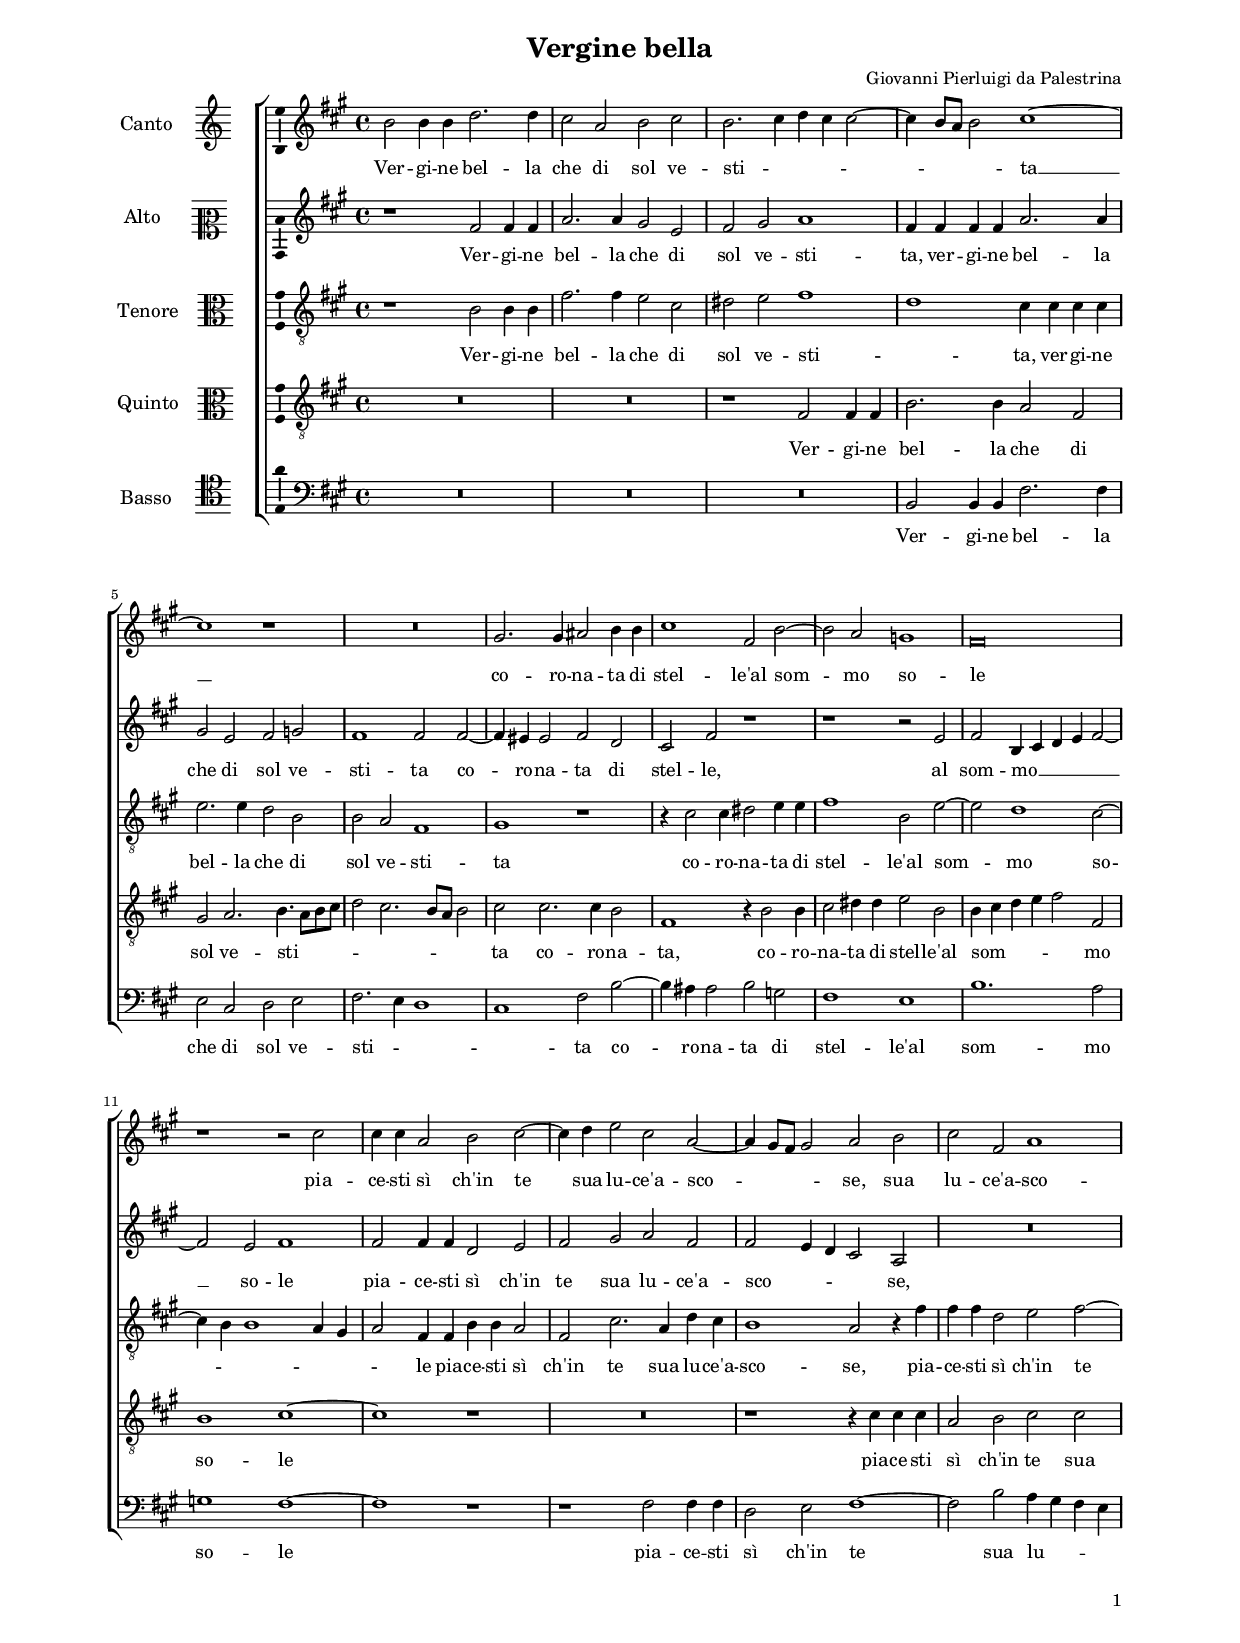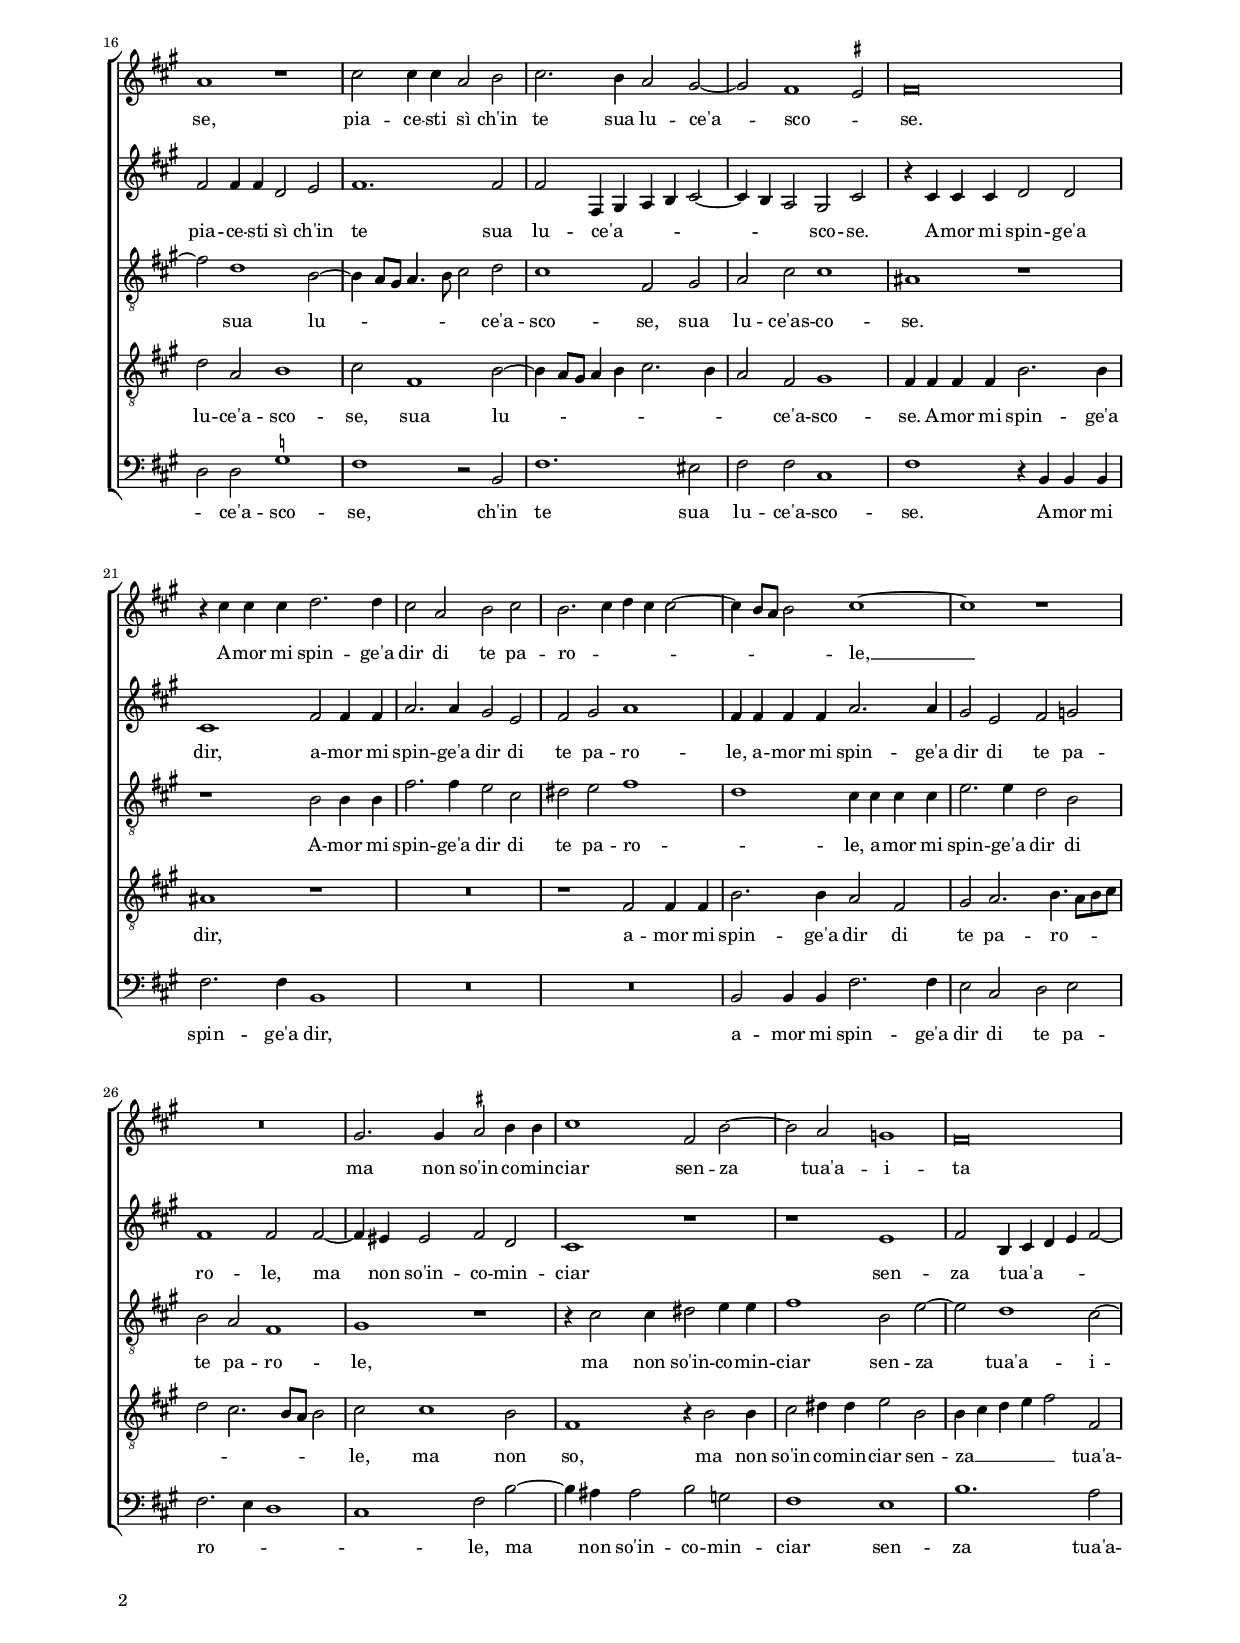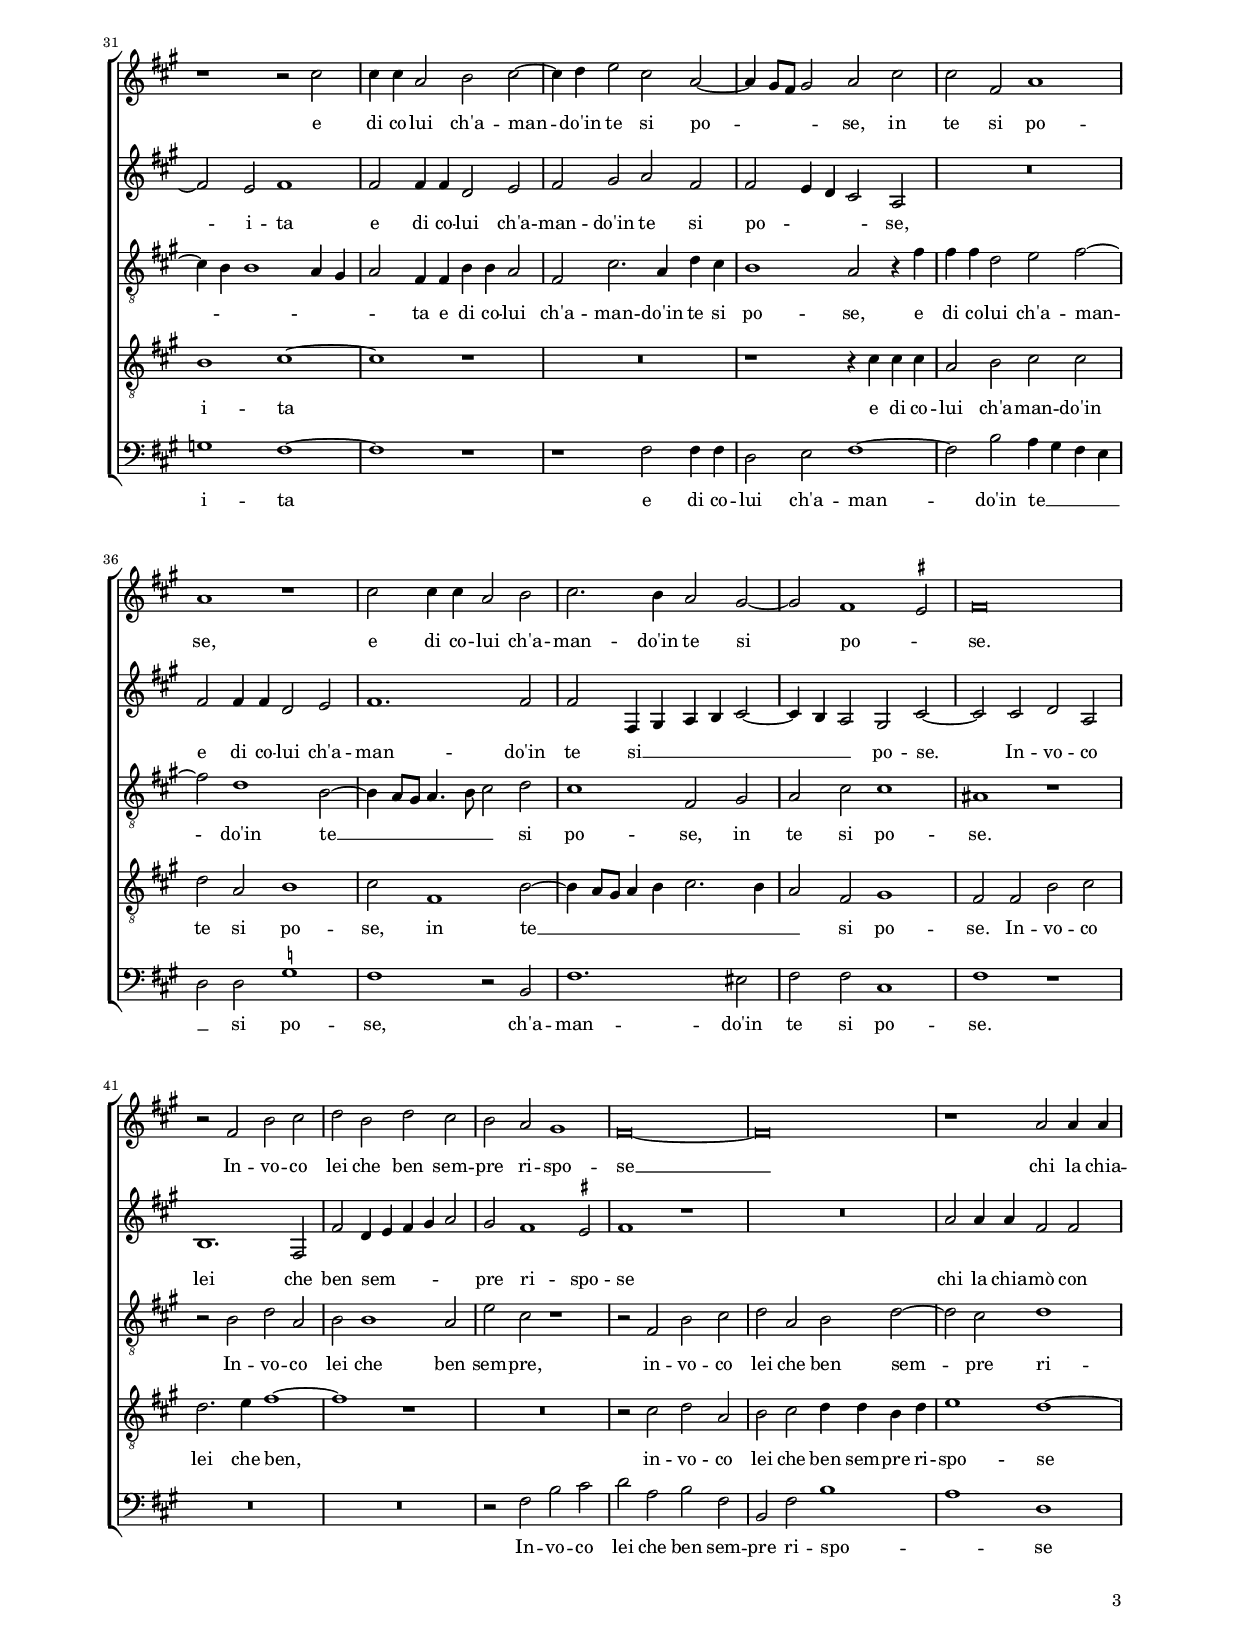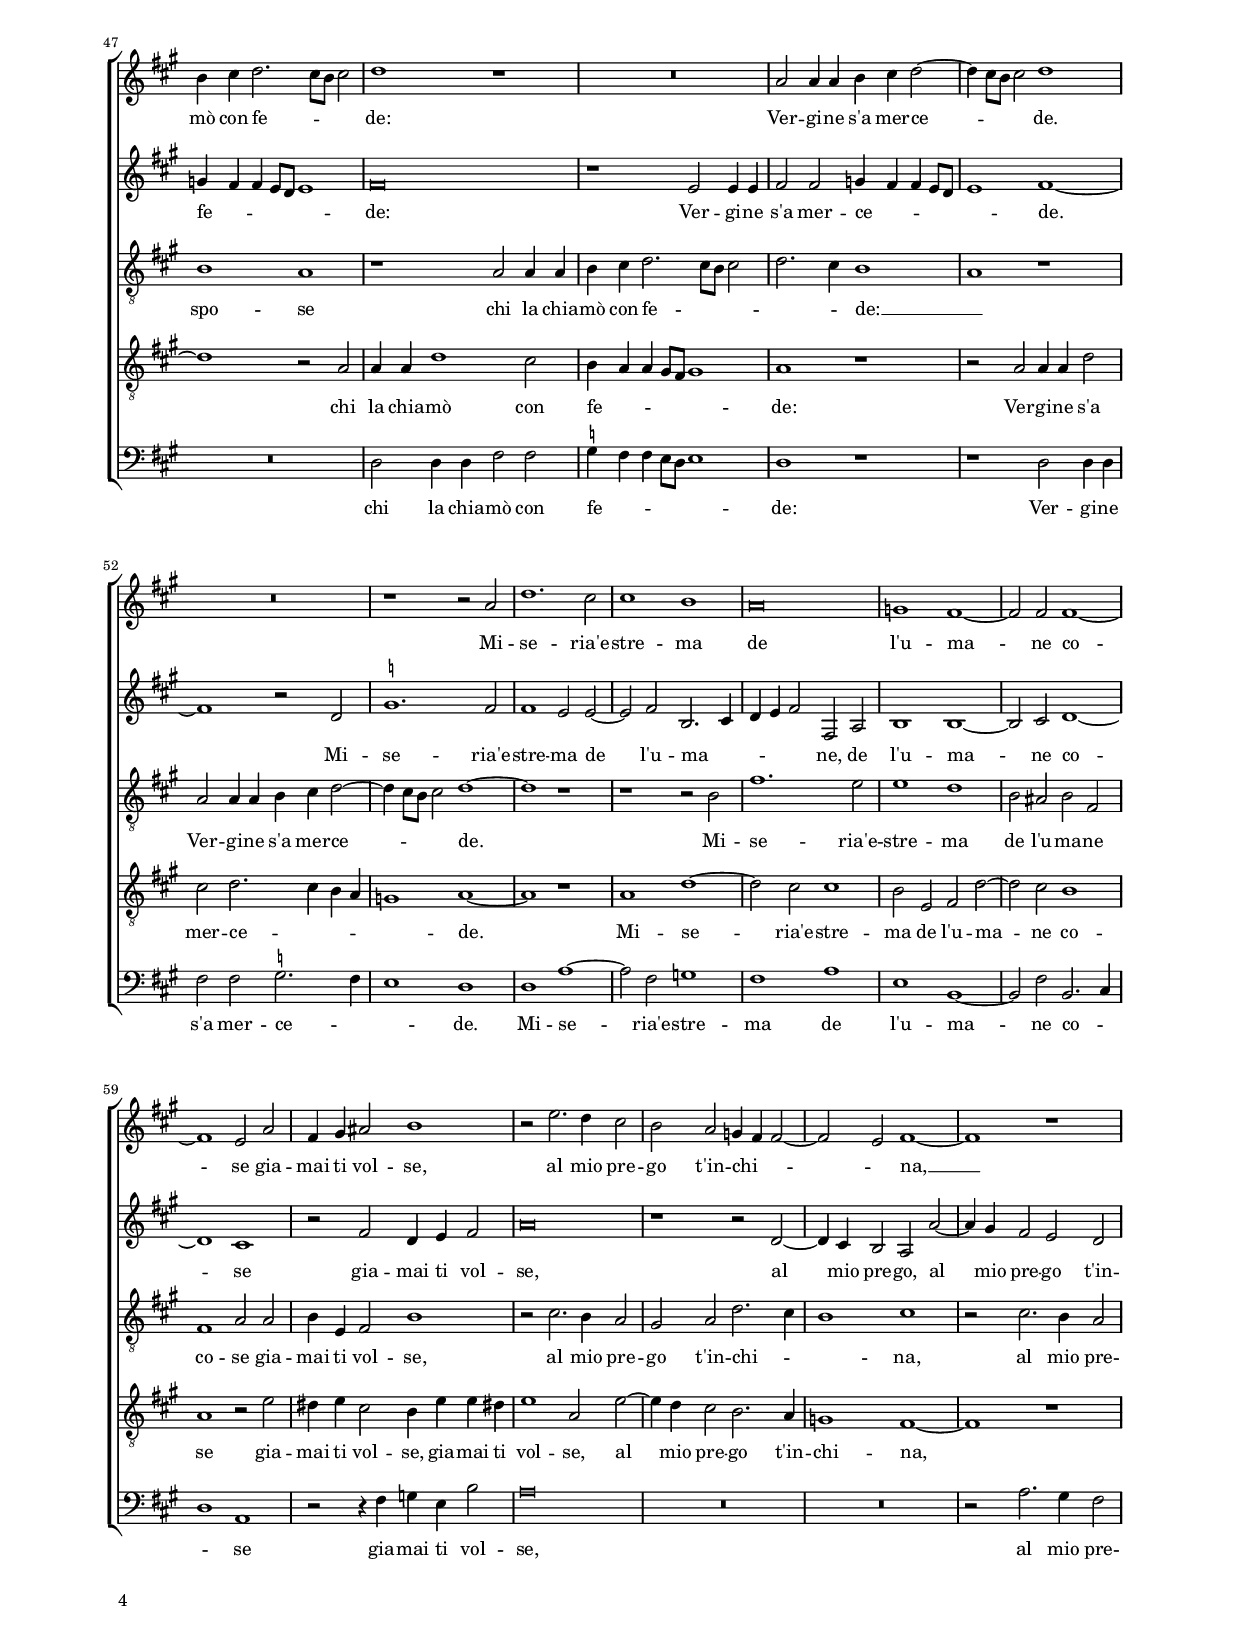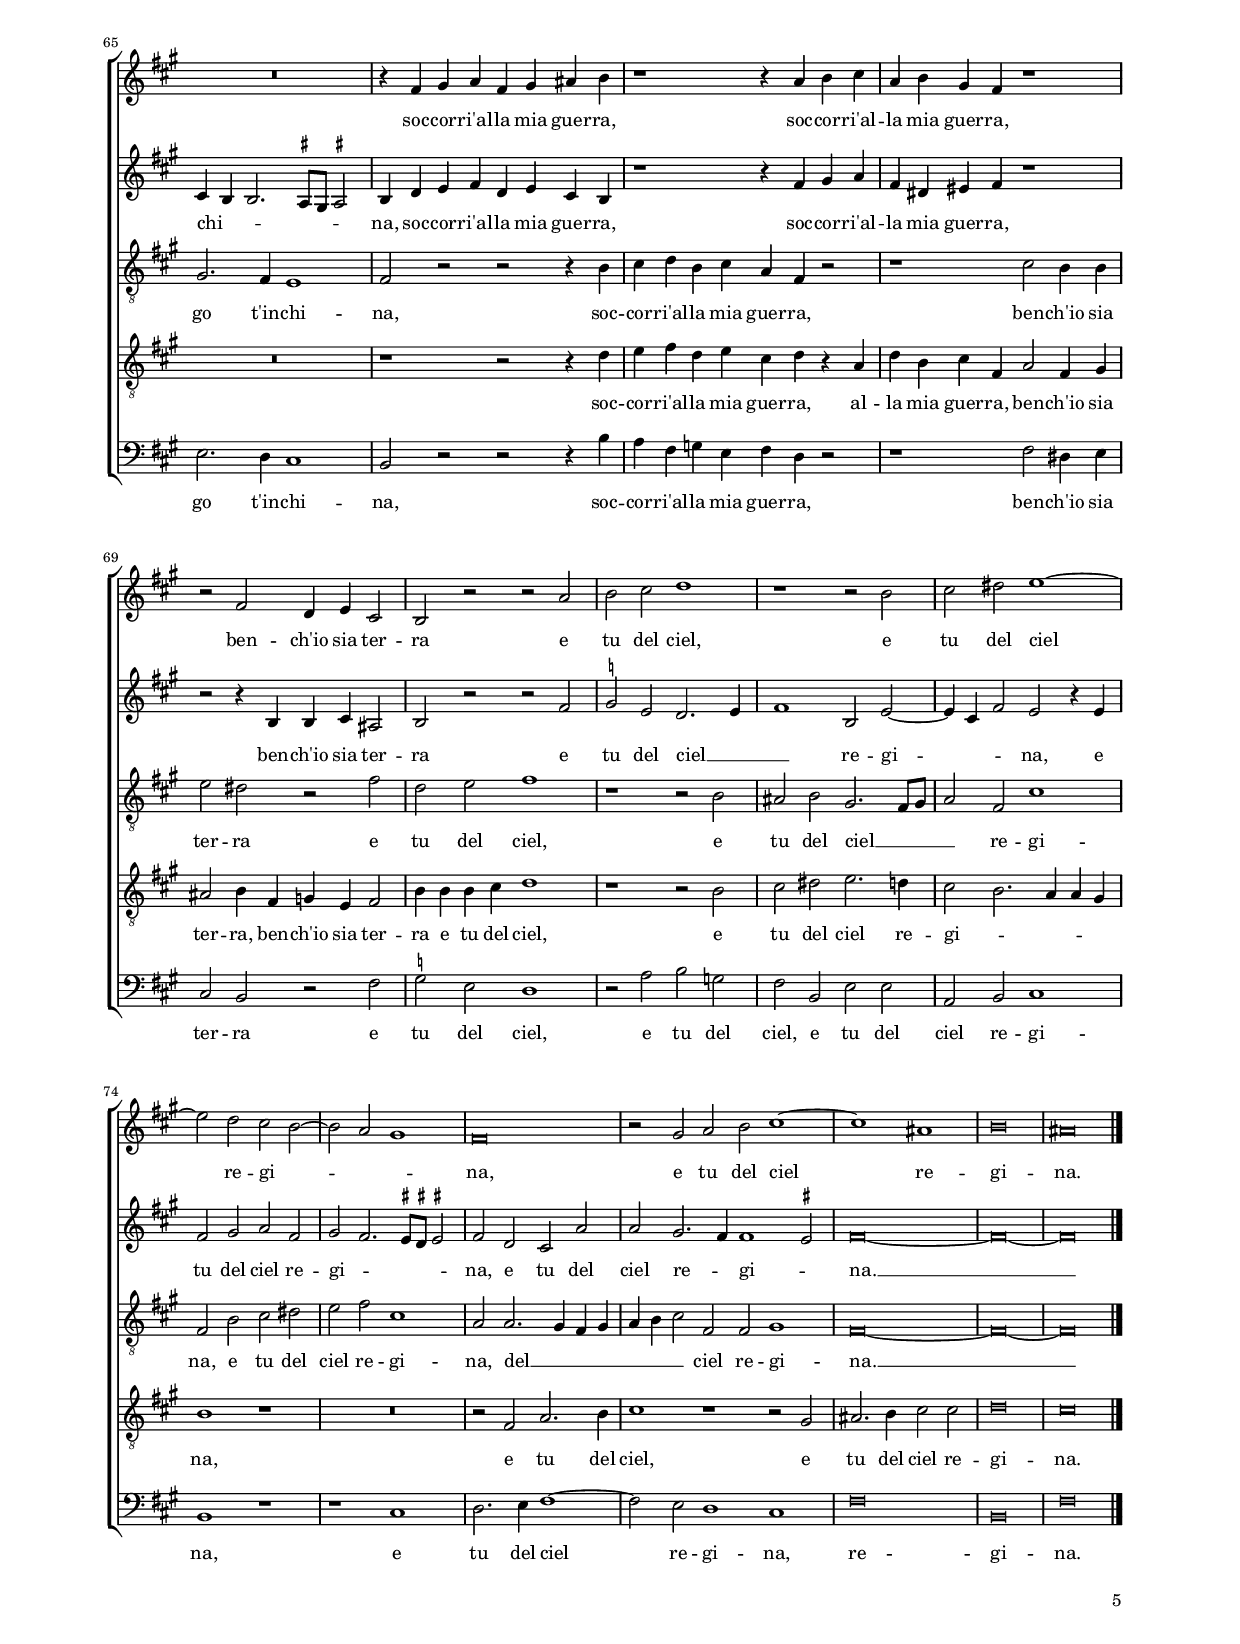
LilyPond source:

\header
{
  title="Vergine bella"
  composer="Giovanni Pierluigi da Palestrina"
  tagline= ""
}

\version "2.22.2"
\language deutsch
#(set-global-staff-size 15)
% #(set-default-paper-size "letter")
#(ly:set-option 'point-and-click #f)




	ficta = { \once \set suggestAccidentals = ##t }

	forget = #(define-music-function (music) (ly:music?) #{
		\accidentalStyle forget
		$music
		\accidentalStyle default
		#})


  
    
\paper
	{
	top-margin = 1.8 \cm
	bottom-margin = 1.2 \cm
	left-margin = 2 \cm
	right-margin = 2 \cm
	ragged-bottom = ##f
	ragged-last-bottom = ##f
	print-page-number = ##f
	system-system-spacing = #'((basic-distance . 17) (minimum-distance . 14) (padding . 7) (strechability . 150))
    oddFooterMarkup=\markup   \fill-line { "" \fromproperty #'page:page-number-string }
    evenFooterMarkup=\markup  \fill-line { \fromproperty #'page:page-number-string "" }
    last-bottom-spacing = #'((basic-distance . 12) (minimum-distance . 7) (padding . 4))
	systems-per-page = 3
    page-count = 5
%	min-systems-per-page = 3
%	print-all-headers = ##t
%	print-first-page-number = ##t
%	first-page-number = 1
	}

	
global = {
    % \set Staff.autoBeaming = ##f
	\key c \major
	\time 4/4 \set Score.measureLength = #(ly:make-moment 2/1)
    \set Score.tempoHideNote = ##t
    \tempo 2 = 90
    \skip 1*2*76
    \set Score.measureLength = #(ly:make-moment 3/1)
    \skip 1*3
    \set Score.measureLength = #(ly:make-moment 2/1)
    \skip 1*2*3 
    \bar "|."
	}
    

incipitcantus = \markup { \score {
	{
	\set Staff.instrumentName = \markup { \fontsize #1 "Canto" }
	\key c \major
	\clef violin
	s4 \bar ""
	}
	\layout  {
	raggedright = ##t
	indent = 1.6 \cm
	line-width = 2.2\cm
	\context { \Staff \remove Time_signature_engraver }
	\override Staff.Clef.Y-extent = #'(0 . 0)
	}} \hspace #1 }

      
incipitaltus = \markup { \score {
	{
	\set Staff.instrumentName = \markup { \fontsize #1 "Alto" }
	\key c \major
	\clef mezzosoprano
	s4 \bar ""
	}
	\layout  {
	raggedright = ##t
	indent = 1.6 \cm
	line-width = 2.2\cm
	\context { \Staff \remove Time_signature_engraver }
	\override Staff.Clef.Y-extent = #'(0 . 0)
	}} \hspace #1 }


incipittenor = \markup { \score {
	{
	\set Staff.instrumentName = \markup { \fontsize #1 "Tenore" }
	\key c \major
	\clef alto
	s4 \bar ""
	}
	\layout  {
	raggedright = ##t
	indent = 1.6 \cm
	line-width = 2.2\cm
	\context { \Staff \remove Time_signature_engraver }
	\override Staff.Clef.Y-extent = #'(0 . 0)
	}} \hspace #1 }
      
      
incipitquintus = \markup { \score {
	{
	\set Staff.instrumentName = \markup { \fontsize #1 "Quinto" }
	\key c \major
	\clef alto
	s4 \bar ""
	}
	\layout  {
	raggedright = ##t
	indent = 1.6 \cm
	line-width = 2.2\cm
	\context { \Staff \remove Time_signature_engraver }
	\override Staff.Clef.Y-extent = #'(0 . 0)
	}} \hspace #1 }
      
      
incipitbassus = \markup { \score {
	{
	\set Staff.instrumentName = \markup { \fontsize #1 "Basso" }
	\key c \major
	\clef tenor
	s4 \bar ""
	}
	\layout  {
	raggedright = ##t
	indent = 1.6 \cm
	line-width = 2.2\cm
	\context { \Staff \remove Time_signature_engraver }
	\override Staff.Clef.Y-extent = #'(0 . 0)
	}} \hspace #1 }


cantus =  \relative c''
	{
	d2 d4 d f2. f4
	e2 c d e
	d2. e4 f4 e e2~
	e4 d8 c d2 e1~
%5
	e1 r |
	R\breve
	h2. h4 cis2 d4 d
	e1 a,2 d~
	d2 c b1
%10
	a\breve |
	r1 r2 e'
	e4 e c2 d e~
	e4 f g2 e c~
	c4 h8 a h2 c d
%15
	e2 a, c1 |
	c1 r
	e2 e4 e c2 d
	e2. d4 c2 h~
	h2 a1 \ficta gis2
%20
	a\breve |
	r4 e' e e f2. f4
	e2 c d e
	d2. e4 f4 e e2~
	e4 d8 c d2 e1~
%25
	e1 r |
	R\breve
	h2. h4 \ficta cis2 d4 d
	e1 a,2 d~
	d2 c b1
%30
	a\breve |
	r1 r2 e'
	e4 e c2 d e~
	e4 f g2 e c~
	c4 h8 a h2 c e
%35
	e2 a, c1 |
	c1 r
	e2 e4 e c2 d
	e2. d4 c2 h~
	h2 a1 \ficta gis2
%40
	a\breve |
	r2 a d e
	f2 d f e
	d2 c h1
	a\breve~
%45
	a\breve |
	r1 c2 c4 c
	d4 e f2. e8 d e2
	f1 r
	R\breve
%50
	c2 c4 c d e f2~ |
	f4 e8 d e2 f1
	R\breve
	r1 r2 c
	f1. e2
%55
	e1 d |
	c\breve
	b1 a~
	a2 a a1~
	a1 g2 c
%60
	a4 h cis2 d1 |
	r2 g2. f4 e2
	d2 c b4 a a2~
	a2 g a1~
	a1 r
%65
	R\breve |
	r4 a h c a h cis d
	r1 r4 c d e
	c4 d h a r1
	r2 a f4 g e2
%70
	d2 r r c' |
	d2 e f1
	r1 r2 d
	e2 fis g1~
	g2 f e d~
%75
	d2 c h1 |
	a\breve
	r2 h c d e1~
	e1 cis
	d\breve
%80
	cis\breve |	  
	}


altus =  \relative c'
	{
	r1 a'2 a4 a
	c2. c4 h2 g
	a2 h c1
	a4 a a a c2. c4
%5
	h2 g a2 b |
	a1 a2 a~
	a4 gis gis2 a f
	e2 a r1
	r1 r2 g
%10
	a2 d,4 e f g a2~ |
	a2 g a1
	a2 a4 a f2 g
	a2 h c a
	a2 g4 f e2 c
%15
	R\breve |
	a'2 a4 a f2 g
	a1. a2
	a2 a,4 h c d e2~
	e4 d c2 h e
%20
	r4 e e e f2 f |
	e1 a2 a4 a
	c2. c4 h2 g
	a2 h c1
	a4 a a a c2. c4
%25
	h2 g a b |
	a1 a2 a~
	a4 gis gis2 a f
	e1 r
	r1 g
%30
	a2 d,4 e f g a2~ |
	a2 g a1
	a2 a4 a f2 g
	a2 h c a
	a2 g4 f e2 c
%35
	R\breve |
	a'2 a4 a f2 g
	a1. a2
	a2 a,4 h c d e2~
	e4 d c2 h e~
%40
	e2 e f c |
	d1. a2
	a'2 f4 g a h c2
	h2 a1 \ficta gis2
	a1 r
%45
	R\breve |
	c2 c4 c a2 a
	b4 a a g8 f g1
	a\breve
	r1 g2 g4 g
%50
	a2 a b4 a a g8 f |
	g1 a~
	a1 r2 f
	\ficta b1. a2
	a1 g2 g~
%55
	g2 a d,2. e4 |
	f4 g a2 a, c
	d1 d~
	d2 e f1~
	f1 e
%60
	r2 a f4 g a2 |
	c\breve
	r1 r2 f,~
	f4 e d2 c c'~
	c4 h a2 g f
%65
	e4 d d2. \ficta cis8 h \ficta cis!2 |
	d4 f g a f g e d
	r1 r4 a' h c
	a4 fis gis a r1
	r2 r4 d, d4 e cis2
%70
	d2 r r a' |
	\ficta b2 g f2. g4
	a1 d,2 g~
	g4 e a2 g r4 g
	a2 h c a
%75
	h2 a2. \ficta gis8 \ficta fis \ficta gis!2 |
	a2 f e c'
	c2 h2. a4 a1 \ficta gis2
	a\breve~
	a\breve~
%80
	a\breve |
	}


tenor =  \relative c'
	{
	r1 d2 d4 d
	a'2. a4 g2 e
	fis2 g a1
	f1 e4 e e e
%5
	g2. g4 f2 d |
	d2 c a1
	h1 r
	r4 e2 e4 fis2 g4 g
	a1 d,2 g~
%10
	g2 f1 e2~ |
	e4 d d1 c4 h
	c2 a4 a d d c2
	a2 e'2. c4 f e
	d1 c2 r4 a'
%15
	a4 a f2 g a~ |
	a2 f1 d2~
	d4 c8 h c4. d8 e2 f
	e1 a,2 h
	c2 e e1
%20
	cis1 r |
	r1 d2 d4 d
	a'2. a4 g2 e
	fis2 g a1
	f1 e4 e e e
%25
	g2. g4 f2 d |
	d2 c a1
	h1 r
	r4 e2 e4 fis2 g4 g
	a1 d,2 g~
%30
	g2 f1 e2~ |
	e4 d d1 c4 h
	c2 a4 a d d c2
	a2 e'2. c4 f e
	d1 c2 r4 a'
%35
	a4 a f2 g a2~ |
	a2 f1 d2~
	d4 c8 h c4. d8 e2 f
	e1 a,2 h
	c2 e e1
%40
	cis1 r |
	r2 d f c
	d2 d1 c2
	g'2 e r1
	r2 a, d e
%45
	f2 c d f~ |
	f2 e f1
	d1 c
	r1 c2 c4 c
	d4 e f2. e8 d e2
%50
	f2. e4 d1 |
	c1 r
	c2 c4 c d4 e f2~
	f4 e8 d e2 f1~
	f1 r
%55
	r1 r2 d |
	a'1. g2
	g1 f
	d2 cis d a
	a1 c2 c
%60
	d4 g, a2 d1 |
	r2 e2. d4 c2
	h2 c f2. e4
	d1 e
	r2 e2. d4 c2
%65
	h2. a4 g1 |
	a2 r r2 r4 d
	e4 f d e c a r2
	r1 e'2 d4 d
	g2 fis r a
%70
	f2 g a1 |
	r1 r2 d,
	cis2 d h2. a8 h
	c2 a e'1
	a,2 d e fis
%75
	g2 a e1 |
	c2 c2. h4 a h
	c4 d e2 a, a h1
	a\breve~
	a\breve~
%80
	a\breve |
	}


quintus  =  \relative c'
	{
	R\breve
	R\breve
	r1 a2 a4 a
	d2. d4 c2 a
%5
	h2 c2. d4. c8 d e |
	f2 e2. d8 c d2
	e2 e2. e4 d2
	a1 r4 d2 d4
	e2 fis4 fis g2 d
%10
	d4 e f g a2 a, |
	d1 e~
	e1 r
	R\breve
	r1 r4 e e e
%15
	c2 d e e |
	f2 c d1
	e2 a,1 d2~
	d4 c8 h c4 d e2. d4
	c2 a h1
%20
	a4 a a a d2. d4 |
	cis1 r
	R\breve
	r1 a2 a4 a
	d2. d4 c2 a
%25
	h2 c2. d4. c8 d e |
	f2 e2. d8 c d2
	e2 e1 d2
	a1 r4 d2 d4
	e2 fis4 fis g2 d
%30
	d4 e f g a2 a, |
	d1 e~
	e1 r
	R\breve
	r1 r4 e e e
%35
	c2 d e e |
	f2 c d1
	e2 a,1 d2~
	d4 c8 h c4 d e2. d4
	c2 a h1
%40
	a2 a d e |
	f2. g4 a1~
	a1 r
	R\breve
	r2 e f c
%45
	d2 e f4 f d f |
	g1 f~
	f1 r2 c
	c4 c f1 e2
	d4 c c h8 a h1
%50
	c1 r |
	r2 c c4 c f2
	e2 f2. e4 d c
	b1 c~
	c1 r
%55
	c1 f~ |
	f2 e e1
	d2 g, a f'~
	f2 e d1
	c1 r2 g'
%60
	fis4 g e2 d4 g g fis! |
	g1 c,2 g'~
	g4 f e2 d2. c4
	b1 a~
	a1 r
%65
	R\breve |
	r1 r2 r4 f'
	g4 a f g e f r c
	f4 d e a, c2 a4 h
	cis2 d4 a b g a2
%70
	d4 d d e f1 |
	r1 r2 d
	e2 fis g2. f4
	e2 d2. c4 c h
	d1 r
%75
	R\breve |
	r2 a c2. d4
	e1 r r2 h
	cis2. d4 e2 e
	f\breve
%80
	e\breve |
	}


bassus  =  \relative c
	{
	R\breve
	R\breve
	R\breve
	d2 d4 d a'2. a4
%5
	g2 e f g |
	a2. g4 f1
	e1 a2 d~
	d4 cis cis2 d b
	a1 g
%10
	d'1. c2 |
	b1 a~
	a1 r
	r1 a2 a4 a
	f2 g a1~
%15
	a2 d c4 h a g |
	f2 f \ficta b1
	a1 r2 d,
	a'1. gis2
	a2 a e1
%20
	a1 r4 d, d d |
	a'2. a4 d,1
	R\breve
	R\breve
	d2 d4 d a'2. a4
%25
	g2 e f g |
	a2. g4 f1
	e1 a2 d~
	d4 cis cis2 d b
	a1 g
%30
	d'1. c2 |
	b1 a~
	a1 r
	r1 a2 a4 a
	f2 g a1~
%35
	a2 d c4 h a g |
	f2 f \ficta b1
	a1 r2 d,
	a'1. gis2
	a2 a e1
%40
	a1 r |
	R\breve
	R\breve
	r2 a d e
	f2 c d a
%45
	d,2 a' d1 |
	c1 f,
	R\breve
	f2 f4 f a2 a
	\ficta b4 a a g8 f g1
%50
	f1 r |
	r1 f2 f4 f
	a2 a \ficta b2. a4
	g1 f
	f1 c'~
%55
	c2 a b1 |
	a1 c
	g1 d~
	d2 a' d,2. e4
	f1 c
%60
	r2 r4 a' b g d'2 |
	c\breve
	R\breve
	R\breve
	r2 c2. h4 a2
%65
	g2. f4 e1 |
	d2 r r r4 d'
	c4 a b g a f r2
	r1 a2 fis4 g
	e2 d r a'
%70
	\ficta b2 g f1 |
	r2 c' d b
	a2 d, g g
	c,2 d e1
	d1 r
%75
	r1 e |
	f2. g4 a1~
	a2 g f1 e
	a\breve
	d,\breve
%80
	a'\breve |	
	}


lyricscantus = \lyricmode {
	Ver -- gi -- ne bel -- la che di sol ve -- sti -- _ _ _ _ _ _ _ ta __
    co -- ro -- na -- ta di stel -- le'al som -- mo so -- le
    pia -- ce -- sti sì ch'in te sua lu -- ce'a -- sco -- _ _ _ se,
    sua lu -- ce'a -- sco -- se,
    pia -- ce -- sti sì ch'in te sua lu -- ce'a -- sco -- _ se.
    A -- mor mi spin -- ge'a dir di te pa -- ro -- _ _ _ _ _ _ _ le, __
    ma non so'in -- co -- min -- ciar sen -- za tua'a -- i -- ta
    e di co -- lui ch'a -- man -- do'in te si po -- _ _ _ se,
    in te si po -- se,
    e di co -- lui ch'a -- man -- do'in te si po -- _ se.
    In -- vo -- co lei che ben sem -- pre ri -- spo -- se __
    chi la chia -- mò con fe -- _ _ _ de:
    Ver -- gi -- ne s'a mer -- ce -- _ _ _ de.
    Mi -- se -- ria'e -- stre -- ma de l'u -- ma -- ne co -- se
    gia -- mai ti vol -- se, al mio pre -- go t'in -- chi -- _ _ _ na, __
    soc -- cor -- ri'al -- la mia guer -- ra,
    soc -- cor -- ri'al -- la mia guer -- ra,
    ben -- ch'io sia ter -- ra e tu del ciel,
    e tu del ciel re -- gi -- _ _ _ na,
    e tu del ciel re -- gi -- na.
	}


lyricsaltus = \lyricmode {
	Ver -- gi -- ne bel -- la che di sol ve -- sti -- ta,
    ver -- gi -- ne bel -- la che di sol ve -- sti -- ta
    co -- ro -- na -- ta di stel -- le, al som -- mo __ _ _ _ _ so -- le
    pia -- ce -- sti sì ch'in te sua lu -- ce'a -- sco -- _ _ _ se,
    pia -- ce -- sti sì ch'in te sua lu -- ce'a -- _ _ _ _ _ _ sco -- se.
    A -- mor mi spin -- ge'a dir,
    a -- mor mi spin -- ge'a dir di te pa -- ro -- le,
    a -- mor mi spin -- ge'a dir di te pa -- ro -- le,
    ma non so'in -- co -- min -- ciar sen -- za tua'a -- _ _ _ _ i -- ta
    e di co -- lui ch'a -- man -- do'in te si po -- _ _ _ se,
    e di co -- lui ch'a -- man -- do'in te si __ _ _ _ _ _ _ po -- se.
    In -- vo -- co lei che ben sem -- _ _ _ _ pre ri -- spo -- se
    chi la chia -- mò con fe -- _ _ _ _ _ de:
    Ver -- gi -- ne s'a mer -- ce -- _ _ _ _ _ de.
    Mi -- se -- ria'e -- stre -- ma de l'u -- ma -- _ _ _ _ ne,
    de l'u -- ma -- ne co -- se
    gia -- mai ti vol -- se, al mio pre -- go,
    al mio pre -- go t'in -- chi -- _ _ _ _ _ na,
    soc -- cor -- ri'al -- la mia guer -- ra,
    soc -- cor -- ri'al -- la mia guer -- ra,
    ben -- ch'io sia ter -- ra e tu del ciel __ _ _ re -- gi -- _ _ na,
    e tu del ciel re -- gi -- _ _ _ _ na,
    e tu del ciel re -- _ gi -- _ na. __
	}


lyricstenor = \lyricmode {
	Ver -- gi -- ne bel -- la che di sol ve -- sti -- _ ta,
    ver -- gi -- ne bel -- la che di sol ve -- sti -- ta
    co -- ro -- na -- ta di stel -- le'al som -- mo so -- _ _ _ _ _ le
    pia -- ce -- sti sì ch'in te sua lu -- ce'a -- sco -- se,
    pia -- ce -- sti sì ch'in te sua lu -- _ _ _ _ _ ce'a -- sco -- se,
    sua lu -- ce'as -- co -- se.
    A -- mor mi spin -- ge'a dir di te pa -- ro -- _ le,
    a -- mor mi spin -- ge'a dir di te pa -- ro -- le,
    ma non so'in -- co -- min -- ciar sen -- za tua'a -- i -- _ _ _ _ _ ta
    e di co -- lui ch'a -- man -- do'in te si po -- se,
    e di co -- lui ch'a -- man -- do'in te __ _ _ _ _ _ si po -- se,
    in te si po -- se.
    In -- vo -- co lei che ben sem -- pre,
    in -- vo -- co lei che ben sem -- pre ri -- spo -- se
    chi la chia -- mò con fe -- _ _ _ _ _ de: __ _
    Ver -- gi -- ne s'a mer -- ce -- _ _ _ de.
    Mi -- se -- ria'e -- stre -- ma de l'u -- ma -- ne co -- se
    gia -- mai ti vol -- se, al mio pre -- go t'in -- chi -- _ _ na,
    al mio pre -- go t'in -- chi -- na,
    soc -- cor -- ri'al -- la mia guer -- ra,
    ben -- ch'io sia ter -- ra e tu del ciel,
    e tu del ciel __ _ _ _ re -- gi -- na,
    e tu del ciel re -- gi -- na,
    del __ _ _ _ _ _ _ ciel re -- gi -- na. __
	}


lyricsquintus = \lyricmode {
	Ver -- gi -- ne bel -- la che di sol ve -- sti -- _ _ _ _ _ _ _ _ ta
    co -- ro -- na -- ta,
    co -- ro -- na -- ta di stel -- le'al som -- _ _ _ _ mo so -- le
    pia -- ce -- sti sì ch'in te sua lu -- ce'a -- sco -- se,
    sua lu -- _ _ _ _ _ _ _ ce'a -- sco -- se.
    A -- mor mi spin -- ge'a dir,
    a -- mor mi spin -- ge'a dir di te pa -- ro -- _ _ _ _ _ _ _ _ le,
    ma non so,
    ma non so'in -- co -- min -- ciar sen -- za __ _ _ _ _ tua'a -- i -- ta
    e di co -- lui ch'a -- man -- do'in te si po -- se,
    in te __ _ _ _ _ _ _ _ si po -- se.
    In -- vo -- co lei che ben,
    in -- vo -- co lei che ben sem -- pre ri -- spo -- se
    chi la chia -- mò con fe -- _ _ _ _ _ de:
    Ver -- gi -- ne s'a mer -- ce -- _ _ _ _ de.
    Mi -- se -- ria'e -- stre -- ma de l'u -- ma -- ne co -- se
    gia -- mai ti vol -- se, 
    gia -- mai ti vol -- se, al mio pre -- go t'in -- chi -- na,
    soc -- cor -- ri'al -- la mia guer -- ra,
    al -- la mia guer -- ra,
    ben -- ch'io sia ter -- ra,
    ben -- ch'io sia ter -- ra e tu del ciel,
    e tu del ciel re -- gi -- _ _ _ _ na,
    e tu del ciel,
    e tu del ciel re -- gi -- na.
	}


lyricsbassus = \lyricmode {
	Ver -- gi -- ne bel -- la che di sol ve -- sti -- _ _ _ ta
    co -- ro -- na -- ta di stel -- le'al som -- mo so -- le
    pia -- ce -- sti sì ch'in te sua lu -- _ _ _ _ ce'a -- sco -- se,
    ch'in te sua lu -- ce'a -- sco -- se.
    A -- mor mi spin -- ge'a dir,
    a -- mor mi spin -- ge'a dir di te pa -- ro -- _ _ _ le,
    ma non so'in -- co -- min -- ciar sen -- za tua'a -- i -- ta
    e di co -- lui ch'a -- man -- do'in te __ _ _ _ _ si po -- se,
    ch'a -- man -- do'in te si po -- se.
    In -- vo -- co lei che ben sem -- pre ri -- spo -- _ se
    chi la chia -- mò con fe -- _ _ _ _ _ de:
    Ver -- gi -- ne s'a mer -- ce -- _ _ de.
    Mi -- se -- ria'e -- stre -- ma de l'u -- ma -- ne co -- _ _ se
    gia -- mai ti vol -- se, al mio pre -- go t'in -- chi -- na,
    soc -- cor -- ri'al -- la mia guer -- ra,
    ben -- ch'io sia ter -- ra e tu del ciel,
    e tu del ciel,
    e tu del ciel re -- gi -- na,
    e tu del ciel re -- gi -- na,
    re -- gi -- na.
	}


\score
{  
    \transpose c a, {
	\new ChoirStaff \with { \override StaffGrouper.staff-staff-spacing.basic-distance = #12 }
	<<

	\new Staff << \global
	\new Voice="v1" {
		\set Staff.instrumentName=\incipitcantus
%		\set Staff.instrumentName= "S"
		\set Staff.midiInstrument = "reed organ"
		\clef violin
		\cantus }
	\new Lyrics \lyricsto "v1" {\lyricscantus }
	>>


	\new Staff << \global
	\new Voice="v2" {
		\set Staff.instrumentName=\incipitaltus
%		\set Staff.instrumentName= "A"
		\set Staff.midiInstrument = "reed organ"
        \clef violin % "G_8"
		\altus}
	\new Lyrics \lyricsto "v2" {\lyricsaltus }
	>>


	\new Staff << \global
	\new Voice="v3" {
		\set Staff.instrumentName=\incipittenor
%		\set Staff.instrumentName= "T"
		\set Staff.midiInstrument = "reed organ"
		\clef "G_8"
		\tenor }
	\new Lyrics \lyricsto "v3" {\lyricstenor }
	>>


	\new Staff << \global
	\new Voice="v5" {
		\set Staff.instrumentName=\incipitquintus
%		\set Staff.instrumentName= "Q"
		\set Staff.midiInstrument = "reed organ"
		\clef "G_8"
		\quintus}
	\new Lyrics \lyricsto "v5" {\lyricsquintus }
	>>


	\new Staff << \global
	\new Voice="v4" {
		\set Staff.instrumentName=\incipitbassus
%		\set Staff.instrumentName= "B"
		\set Staff.midiInstrument = "reed organ"
        \clef bass 
		\bassus }
	\new Lyrics \lyricsto "v4" {\lyricsbassus}
	>>

	>>
	} % transpose

	\layout
	{
	indent = 2.5\cm
	\context { \Lyrics \override VerticalAxisGroup.nonstaff-relatedstaff-spacing.padding = #1.4 }
%	\context { \Lyrics \override LyricText.font-size = #1 }
	\context { \Staff \override TimeSignature.break-visibility = #end-of-line-invisible }
	\context { \Staff \consists "Ambitus_engraver" }
%   \context { \Staff \consists "Custos_engraver" }
%   \context { \Staff \override Custos.style = #'mensural }
%	\context { \Voice \override Slur.transparent = ##t }
	\context { \Score \override BarNumber.padding = #2 }
	\context { \Voice \override NoteHead.style = #'baroque }
	}

\midi
	{
    	
	}

}


% EOF
